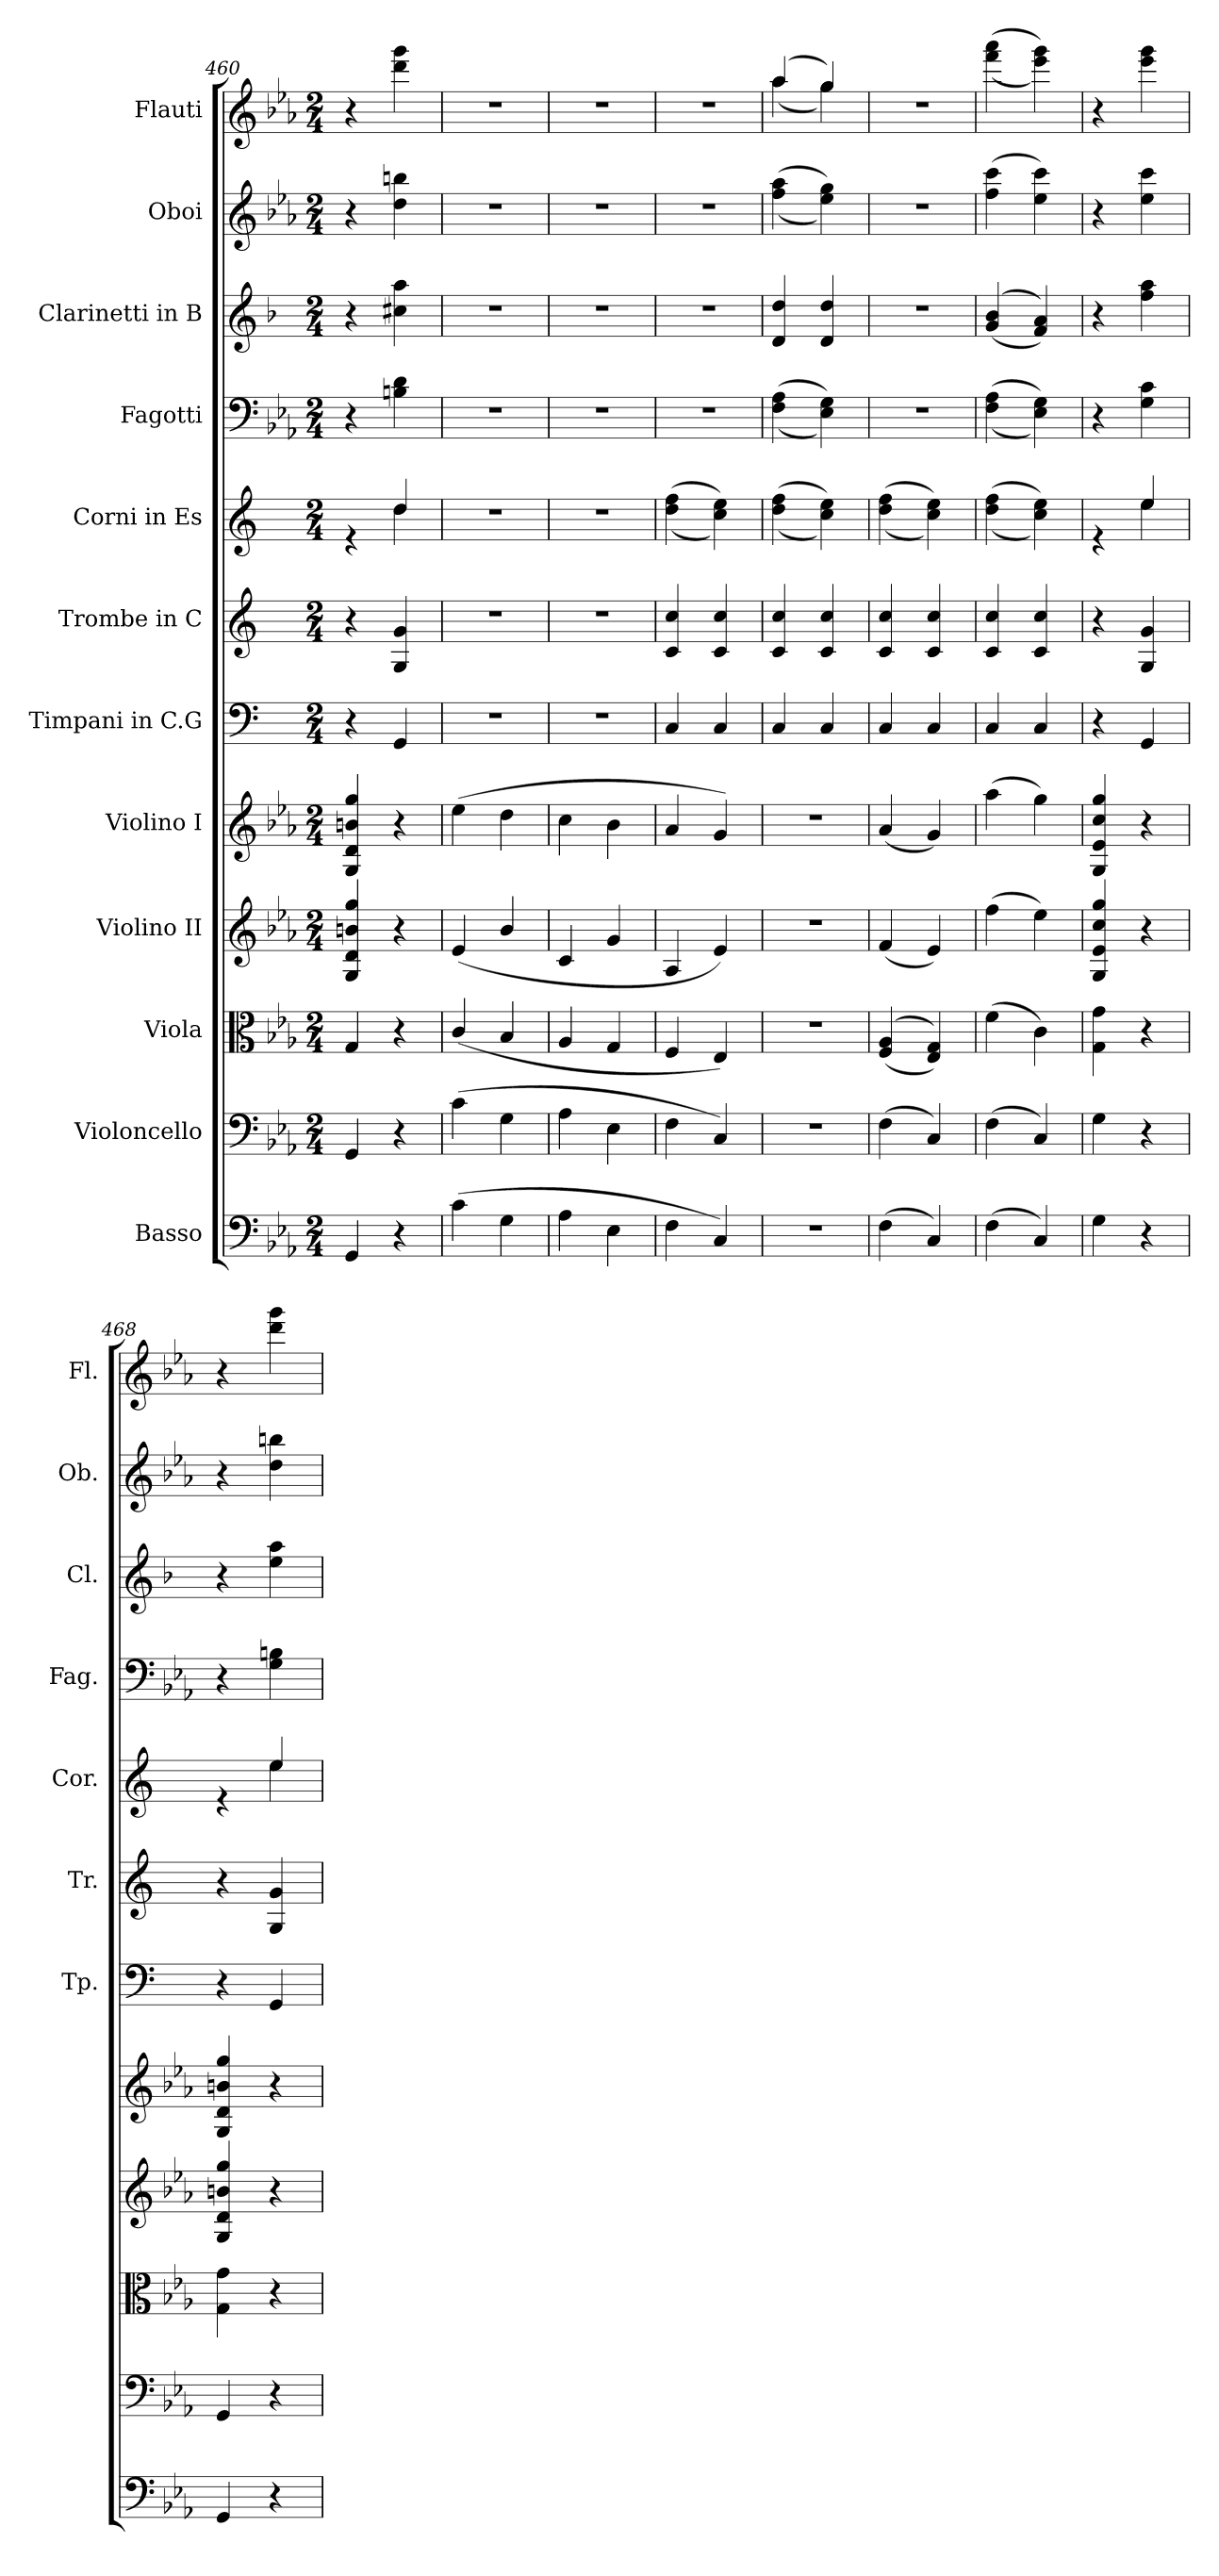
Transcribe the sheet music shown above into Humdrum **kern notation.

**kern	**kern	**kern	**kern	**kern	**kern	**kern	**kern	**kern	**kern	**kern	**kern
*part12	*part11	*part10	*part9	*part8	*part7	*part6	*part5	*part4	*part3	*part2	*part1
*staff12	*staff11	*staff10	*staff9	*staff8	*staff7	*staff6	*staff5	*staff4	*staff3	*staff2	*staff1
*I"Basso	*I"Violoncello	*I"Viola	*I"Violino II	*I"Violino I	*I"Timpani in C.G	*I"Trombe in C	*I"Corni in Es	*I"Fagotti	*I"Clarinetti in B	*I"Oboi	*I"Flauti
*	*	*	*	*	*I'Tp.	*I'Tr.	*I'Cor.	*I'Fag.	*I'Cl.	*I'Ob.	*I'Fl.
*clefF4	*clefF4	*clefC3	*clefG2	*clefG2	*clefF4	*clefG2	*clefG2	*clefF4	*clefG2	*clefG2	*clefG2
*ITrd7c12	*	*	*	*	*	*	*ITrd5c9	*	*ITrd1c2	*	*
*k[b-e-a-]	*k[b-e-a-]	*k[b-e-a-]	*k[b-e-a-]	*k[b-e-a-]	*k[]	*k[]	*k[b-e-a-]	*k[b-e-a-]	*k[b-e-a-]	*k[b-e-a-]	*k[b-e-a-]
*M2/4	*M2/4	*M2/4	*M2/4	*M2/4	*M2/4	*M2/4	*M2/4	*M2/4	*M2/4	*M2/4	*M2/4
=460	=460	=460	=460	=460	=460	=460	=460	=460	=460	=460	=460
*	*	*	*	*	*	*	*^	*	*	*	*
4GGG/	4GG/	4G/	4G/ 4d/ 4bn/ 4gg/	4G/ 4d/ 4bn/ 4gg/	4r	4r	4re	4ryy	4r	4r	4r	4r
4r	4r	4r	4r	4r	4GG/	4G/ 4g/	4f/	4f\	4Bn\ 4d\	4bn\ 4gg\	4dd\ 4bbn\	4ddd\ 4ggg\
*	*	*	*	*	*	*	*v	*v	*	*	*	*
=461	=461	=461	=461	=461	=461	=461	=461	=461	=461	=461	=461
(4C\	(4c\	(4c/	(4e-/	(>4ee-\	2r	2r	2r	2r	2r	2r	2r
4GG\	4G\	4B-/	4b-/	4dd\	.	.	.	.	.	.	.
=462	=462	=462	=462	=462	=462	=462	=462	=462	=462	=462	=462
4AA-\	4A-\	4A-/	4c/	4cc\	2r	2r	2r	2r	2r	2r	2r
4EE-\	4E-\	4G/	4g/	4b-\	.	.	.	.	.	.	.
=463	=463	=463	=463	=463	=463	=463	=463	=463	=463	=463	=463
4FF\	4F\	4F/	4A-/	4a-/	4C/	4c/ 4cc/	((4f\ 4a-\	2r	2r	2r	2r
4CC/)	4C/)	4E-/)	4e-/)	4g/)	4C/	4c/ 4cc/	4e-\ 4g\))	.	.	.	.
!!LO:PB:g=z
=464	=464	=464	=464	=464	=464	=464	=464	=464	=464	=464	=464
*	*	*	*	*	*	*	*	*	*	*	*^
2r	2r	2r	2r	2r	4C/	4c/ 4cc/	((4f\ 4a-\	((4F\ 4A-\	4c/ 4cc/	((4ff\ 4aa-\	(4aa-/	(4aa-\
.	.	.	.	.	4C/	4c/ 4cc/	4e-\ 4g\))	4E-\ 4G\))	4c/ 4cc/	4ee-\ 4gg\))	4gg/)	4gg\)
*	*	*	*	*	*	*	*	*	*	*	*v	*v
=465	=465	=465	=465	=465	=465	=465	=465	=465	=465	=465	=465
(4FF\	(4F\	(>(4F/ 4A-/	(4f/	(4a-/	4C/	4c/ 4cc/	((4f\ 4a-\	2r	2r	2r	2r
4CC/)	4C/)	4E-/ 4G/))	4e-/)	4g/)	4C/	4c/ 4cc/	4e-\ 4g\))	.	.	.	.
=466	=466	=466	=466	=466	=466	=466	=466	=466	=466	=466	=466
(4FF\	(4F\	(4f\	(4ff\	(4aa-\	4C/	4c/ 4cc/	((4f\ 4a-\	((4F\ 4A-\	(>(4f/ 4a-/	(4ff\ 4ccc\	((4fff\ 4aaa-\
4CC/)	4C/)	4c\)	4ee-\)	4gg\)	4C/	4c/ 4cc/	4e-\ 4g\))	4E-\ 4G\))	4e-/ 4g/))	4ee-\ 4ccc\)	4eee-\ 4ggg\))
=467	=467	=467	=467	=467	=467	=467	=467	=467	=467	=467	=467
*	*	*	*	*	*	*	*^	*	*	*	*
4GG\	4G\	4G\ 4g\	4G/ 4e-/ 4cc/ 4gg/	4G/ 4e-/ 4cc/ 4gg/	4r	4r	4re	4ryy	4r	4r	4r	4r
4r	4r	4r	4r	4r	4GG/	4G/ 4g/	4g/	4g\	4G\ 4c\	4ee-\ 4gg\	4ee-\ 4ccc\	4eee-\ 4ggg\
=468	=468	=468	=468	=468	=468	=468	=468	=468	=468	=468	=468	=468
4GGG/	4GG/	4G\ 4g\	4G/ 4d/ 4bn/ 4gg/	4G/ 4d/ 4bn/ 4gg/	4r	4r	4re	4ryy	4r	4r	4r	4r
4r	4r	4r	4r	4r	4GG/	4G/ 4g/	4g/	4g\	4G\ 4Bn\	4dd\ 4gg\	4dd\ 4bbn\	4ddd\ 4ggg\
*	*	*	*	*	*	*	*v	*v	*	*	*	*
=	=	=	=	=	=	=	=	=	=	=	=
*-	*-	*-	*-	*-	*-	*-	*-	*-	*-	*-	*-
